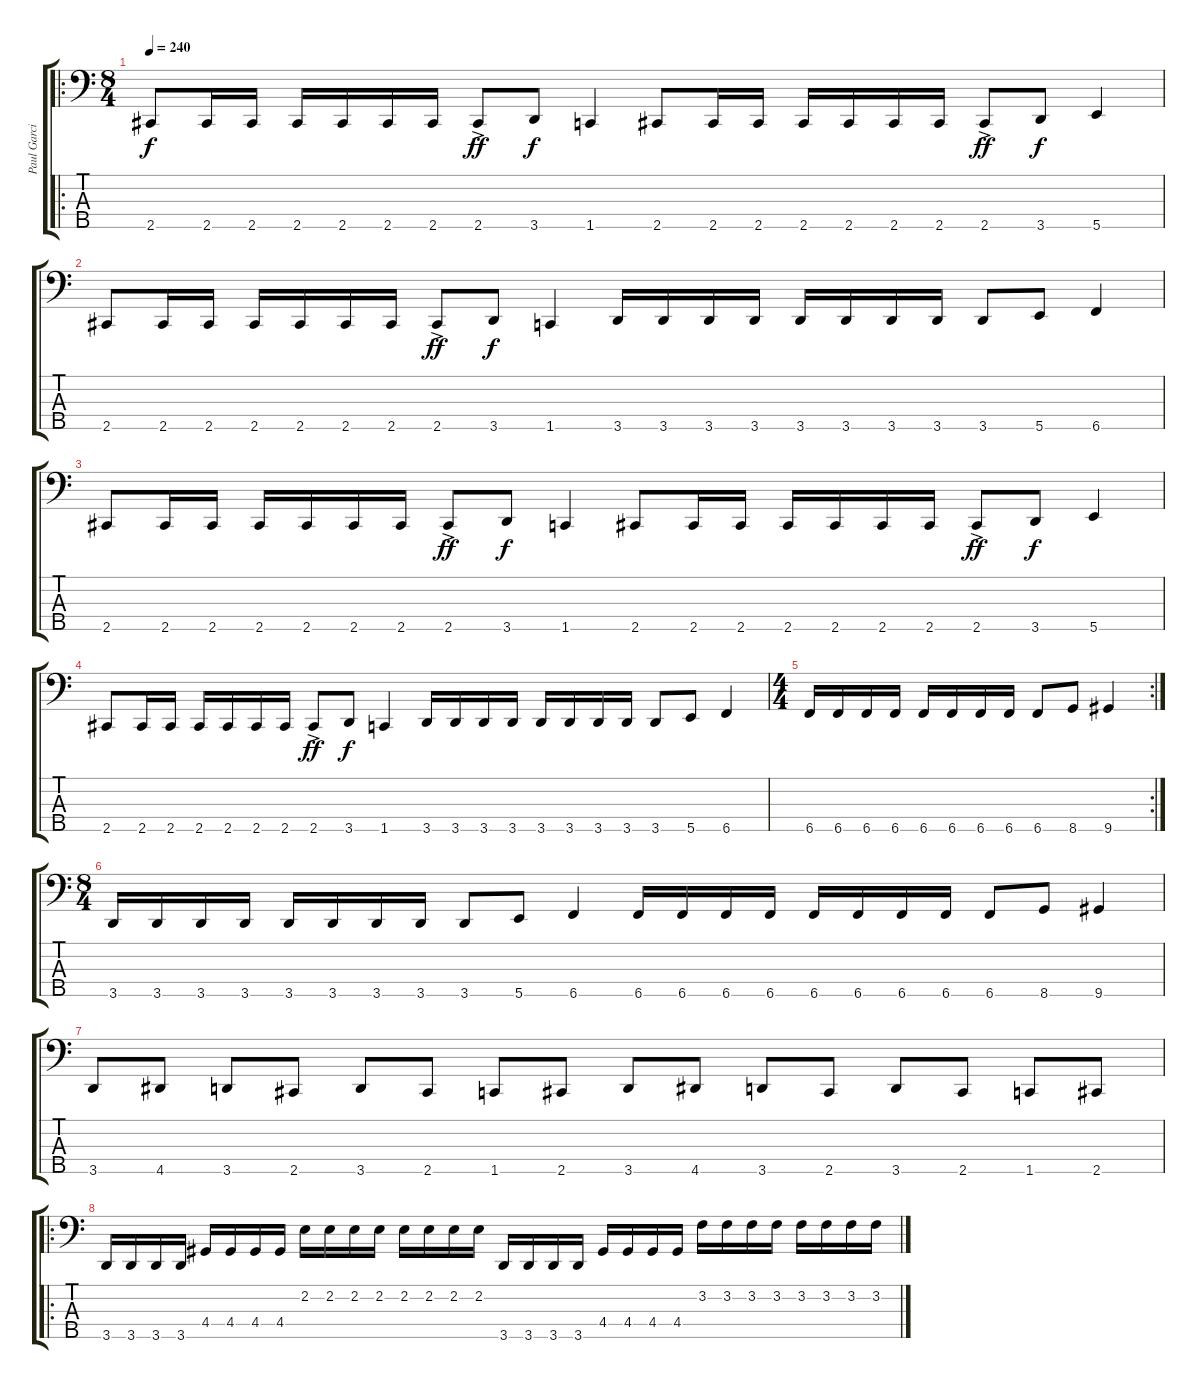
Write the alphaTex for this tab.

\track ("Paul Garcia" "Paul Garci") {instrument electricbassfinger}
\staff {score tabs}
\tuning (G2 D2 A1 E1 B0) {hide}
\ro
\ts (8 4)
\tempo 240
\clef f4
\ks c
2.5.8{dy f instrument electricbassfinger} 2.5.16 2.5.16 2.5.16 2.5.16 2.5.16 2.5.16 2.5{ac}.8{dy ff} 3.5.8{dy f} 1.5.4 2.5.8 2.5.16 2.5.16 2.5.16 2.5.16 2.5.16 2.5.16 2.5{ac}.8{dy ff} 3.5.8{dy f} 5.5.4 |
2.5.8 2.5.16 2.5.16 2.5.16 2.5.16 2.5.16 2.5.16 2.5{ac}.8{dy ff} 3.5.8{dy f} 1.5.4 3.5.16 3.5.16 3.5.16 3.5.16 3.5.16 3.5.16 3.5.16 3.5.16 3.5.8 5.5.8 6.5.4 |
2.5.8 2.5.16 2.5.16 2.5.16 2.5.16 2.5.16 2.5.16 2.5{ac}.8{dy ff} 3.5.8{dy f} 1.5.4 2.5.8 2.5.16 2.5.16 2.5.16 2.5.16 2.5.16 2.5.16 2.5{ac}.8{dy ff} 3.5.8{dy f} 5.5.4 |
2.5.8 2.5.16 2.5.16 2.5.16 2.5.16 2.5.16 2.5.16 2.5{ac}.8{dy ff} 3.5.8{dy f} 1.5.4 3.5.16 3.5.16 3.5.16 3.5.16 3.5.16 3.5.16 3.5.16 3.5.16 3.5.8 5.5.8 6.5.4 |
\rc 2
\ts (4 4)
6.5.16 6.5.16 6.5.16 6.5.16 6.5.16 6.5.16 6.5.16 6.5.16 6.5.8 8.5.8 9.5.4 |
\ts (8 4)
3.5.16 3.5.16 3.5.16 3.5.16 3.5.16 3.5.16 3.5.16 3.5.16 3.5.8 5.5.8 6.5.4 6.5.16 6.5.16 6.5.16 6.5.16 6.5.16 6.5.16 6.5.16 6.5.16 6.5.8 8.5.8 9.5.4 |
3.5.8 4.5.8 3.5.8 2.5.8 3.5.8 2.5.8 1.5.8 2.5.8 3.5.8 4.5.8 3.5.8 2.5.8 3.5.8 2.5.8 1.5.8 2.5.8 |
\ro
3.5.16 3.5.16 3.5.16 3.5.16 4.4.16 4.4.16 4.4.16 4.4.16 2.2.16 2.2.16 2.2.16 2.2.16 2.2.16 2.2.16 2.2.16 2.2.16 3.5.16 3.5.16 3.5.16 3.5.16 4.4.16 4.4.16 4.4.16 4.4.16 3.2.16 3.2.16 3.2.16 3.2.16 3.2.16 3.2.16 3.2.16 3.2.16
